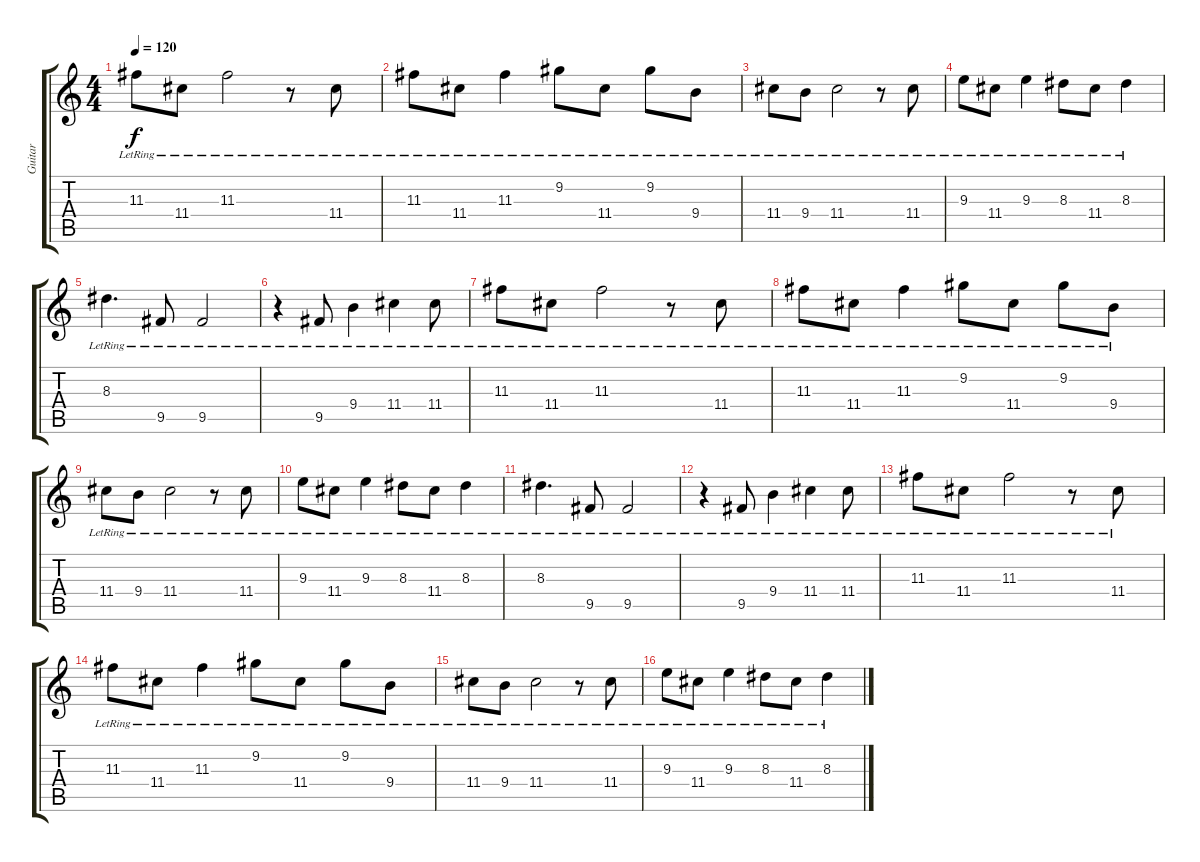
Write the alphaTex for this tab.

\track ("Guitar" "Guitar") {instrument overdrivenguitar}
\staff {score tabs}
\tuning (E4 B3 G3 D3 A2 E2) {hide}
\ts (4 4)
\tempo 120
\clef g2
\ks c
11.3{lr}.8{dy f} 11.4{lr}.8 11.3{lr}.2 r.8 11.4{lr}.8 |
11.3{lr}.8 11.4{lr}.8 11.3{lr}.4 9.2{lr}.8 11.4{lr}.8 9.2{lr}.8 9.4{lr}.8 |
11.4{lr}.8 9.4{lr}.8 11.4{lr}.2 r.8 11.4{lr}.8 |
9.3{lr}.8 11.4{lr}.8 9.3{lr}.4 8.3{lr}.8 11.4{lr}.8 8.3{lr}.4 |
8.3{lr}.4{d} 9.5{lr}.8 9.5{lr}.2 |
r.4 9.5{lr}.8 9.4{lr}.4 11.4{lr}.4 11.4{lr}.8 |
11.3{lr}.8 11.4{lr}.8 11.3{lr}.2 r.8 11.4{lr}.8 |
11.3{lr}.8 11.4{lr}.8 11.3{lr}.4 9.2{lr}.8 11.4{lr}.8 9.2{lr}.8 9.4{lr}.8 |
11.4{lr}.8 9.4{lr}.8 11.4{lr}.2 r.8 11.4{lr}.8 |
9.3{lr}.8 11.4{lr}.8 9.3{lr}.4 8.3{lr}.8 11.4{lr}.8 8.3{lr}.4 |
8.3{lr}.4{d} 9.5{lr}.8 9.5{lr}.2 |
r.4 9.5{lr}.8 9.4{lr}.4 11.4{lr}.4 11.4{lr}.8 |
11.3{lr}.8 11.4{lr}.8 11.3{lr}.2 r.8 11.4{lr}.8 |
11.3{lr}.8 11.4{lr}.8 11.3{lr}.4 9.2{lr}.8 11.4{lr}.8 9.2{lr}.8 9.4{lr}.8 |
11.4{lr}.8 9.4{lr}.8 11.4{lr}.2 r.8 11.4{lr}.8 |
9.3{lr}.8 11.4{lr}.8 9.3{lr}.4 8.3{lr}.8 11.4{lr}.8 8.3{lr}.4
